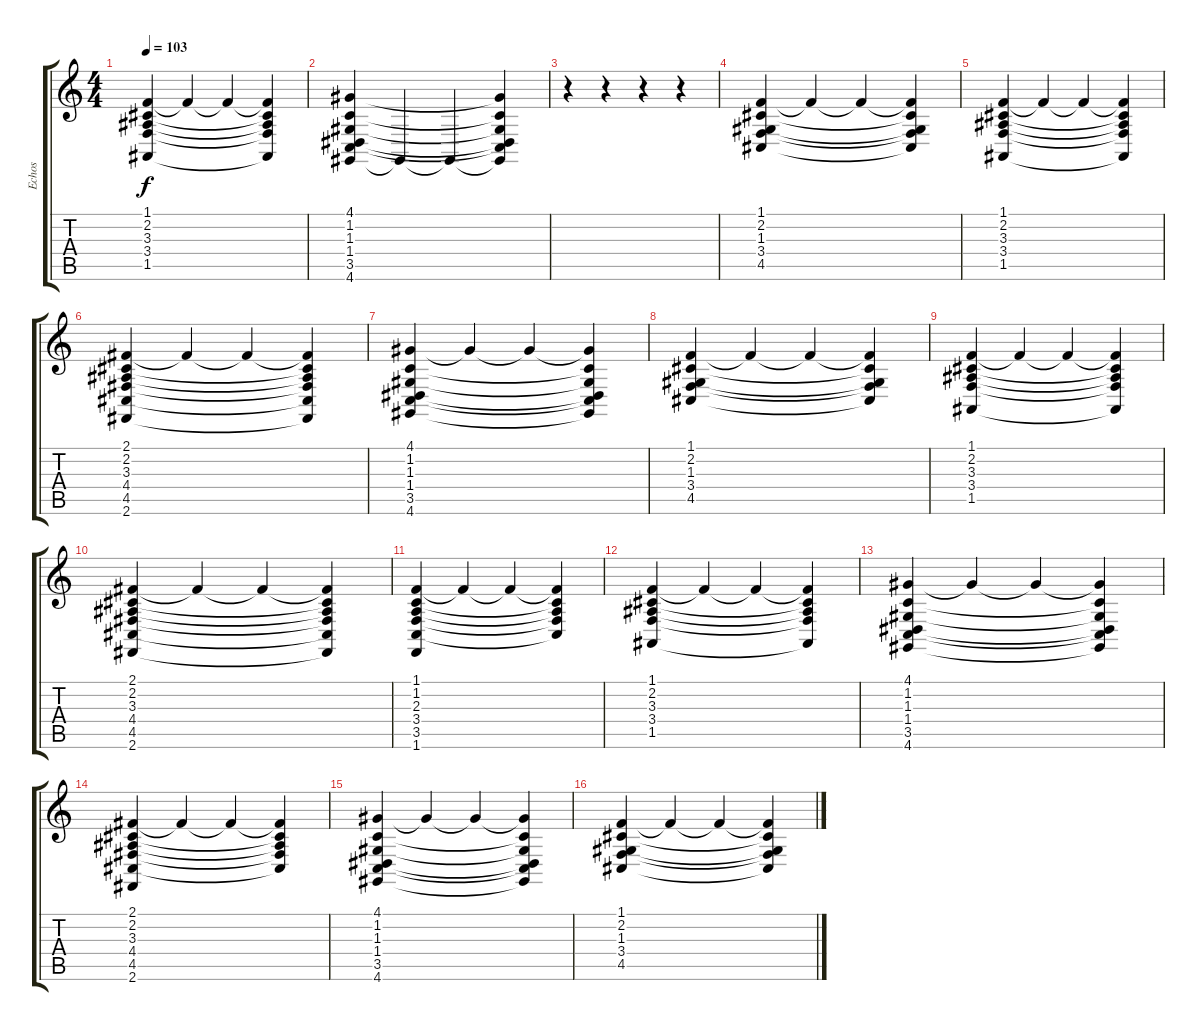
\track ("Echos" "Echos") {instrument fx7echoes}
\staff {score tabs}
\tuning (E4 B3 G3 D3 A2 E2) {hide}
\ts (4 4)
\tempo 103
\clef g2
\ks c
(1.1 2.2 3.3 3.4 1.5).4{dy f} 1.1{t}.4 1.1{t}.4 (1.1{t} 2.2{t} 3.3{t} 3.4{t} 1.5{t}).4 |
(4.1 1.2 1.3 1.4 3.5 4.6).4 4.6{t}.4 4.6{t}.4 (4.1{t} 1.2{t} 1.3{t} 1.4{t} 3.5{t} 4.6{t}).4 |
r.4 r.4 r.4 r.4 |
(1.1 2.2 1.3 3.4 4.5).4 1.1{t}.4 1.1{t}.4 (1.1{t} 2.2{t} 1.3{t} 3.4{t} 4.5{t}).4 |
(1.1 2.2 3.3 3.4 1.5).4 1.1{t}.4 1.1{t}.4 (1.1{t} 2.2{t} 3.3{t} 3.4{t} 1.5{t}).4 |
(2.1 2.2 3.3 4.4 4.5 2.6).4 2.1{t}.4 2.1{t}.4 (2.1{t} 2.2{t} 3.3{t} 4.4{t} 4.5{t} 2.6{t}).4 |
(4.1 1.2 1.3 1.4 3.5 4.6).4 4.1{t}.4 4.1{t}.4 (4.1{t} 1.2{t} 1.3{t} 1.4{t} 3.5{t} 4.6{t}).4 |
(1.1 2.2 1.3 3.4 4.5).4 1.1{t}.4 1.1{t}.4 (1.1{t} 2.2{t} 1.3{t} 3.4{t} 4.5{t}).4 |
(1.1 2.2 3.3 3.4 1.5).4 1.1{t}.4 1.1{t}.4 (1.1{t} 2.2{t} 3.3{t} 3.4{t} 1.5{t}).4 |
(2.1 2.2 3.3 4.4 4.5 2.6).4 2.1{t}.4 2.1{t}.4 (2.1{t} 2.2{t} 3.3{t} 4.4{t} 4.5{t} 2.6{t}).4 |
(1.1 1.2 2.3 3.4 3.5 1.6).4 1.1{t}.4 1.1{t}.4 (1.1{t} 1.2{t} 2.3{t} 3.4{t} 3.5{t}).4 |
(1.1 2.2 3.3 3.4 1.5).4 1.1{t}.4 1.1{t}.4 (1.1{t} 2.2{t} 3.3{t} 3.4{t} 1.5{t}).4 |
(4.1 1.2 1.3 1.4 3.5 4.6).4 4.1{t}.4 4.1{t}.4 (4.1{t} 1.2{t} 1.3{t} 1.4{t} 3.5{t} 4.6{t}).4 |
(2.1 2.2 3.3 4.4 4.5 2.6).4 2.1{t}.4 2.1{t}.4 (2.1{t} 2.2{t} 3.3{t} 4.4{t} 4.5{t}).4 |
(4.1 1.2 1.3 1.4 3.5 4.6).4 4.1{t}.4 4.1{t}.4 (4.1{t} 1.2{t} 1.3{t} 1.4{t} 3.5{t} 4.6{t}).4 |
(1.1 2.2 1.3 3.4 4.5).4 1.1{t}.4 1.1{t}.4 (1.1{t} 2.2{t} 1.3{t} 3.4{t} 4.5{t}).4
